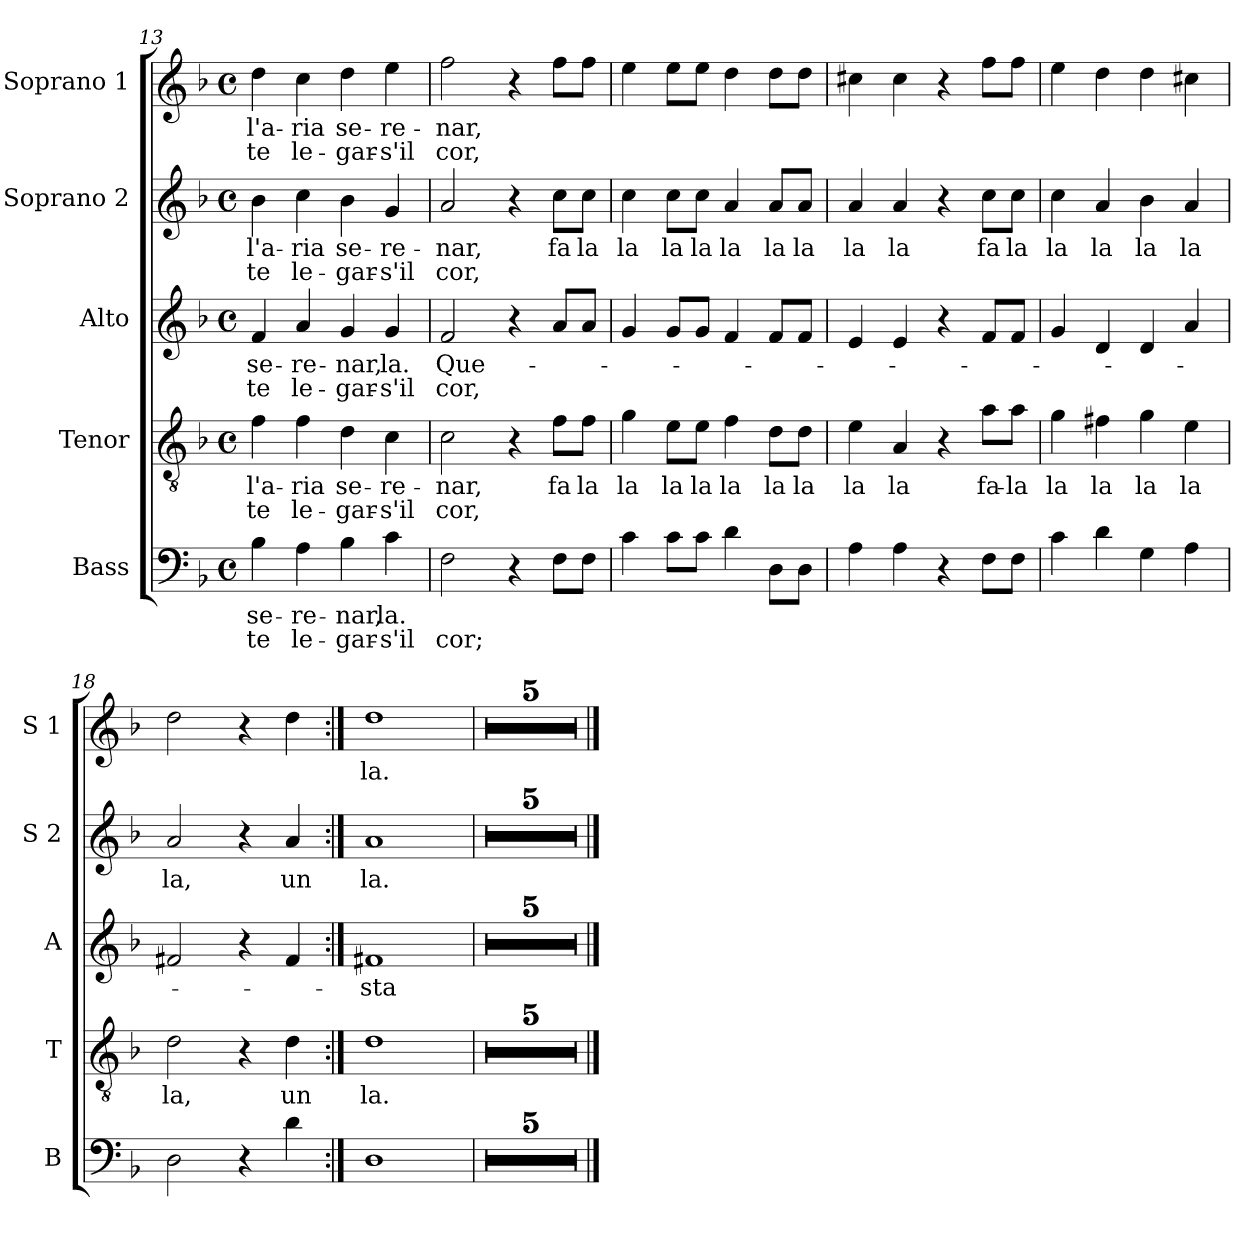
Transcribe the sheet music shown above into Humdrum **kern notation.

**kern	**text	**text	**kern	**text	**text	**kern	**text	**text	**kern	**text	**text	**kern	**text	**text
*part5	*part5	*part5	*part4	*part4	*part4	*part3	*part3	*part3	*part2	*part2	*part2	*part1	*part1	*part1
*staff5	*staff5	*staff5	*staff4	*staff4	*staff4	*staff3	*staff3	*staff3	*staff2	*staff2	*staff2	*staff1	*staff1	*staff1
*I"Bass	*	*	*I"Tenor	*	*	*I"Alto	*	*	*I"Soprano 2	*	*	*I"Soprano 1	*	*
*I'B	*	*	*I'T	*	*	*I'A	*	*	*I'S 2	*	*	*I'S 1	*	*
*clefF4	*	*	*clefGv2	*	*	*clefG2	*	*	*clefG2	*	*	*clefG2	*	*
*k[b-]	*	*	*k[b-]	*	*	*k[b-]	*	*	*k[b-]	*	*	*k[b-]	*	*
*F:	*	*	*F:	*	*	*F:	*	*	*F:	*	*	*F:	*	*
*M4/4	*	*	*M4/4	*	*	*M4/4	*	*	*M4/4	*	*	*M4/4	*	*
*met(c)	*	*	*met(c)	*	*	*met(c)	*	*	*met(c)	*	*	*met(c)	*	*
=13	=13	=13	=13	=13	=13	=13	=13	=13	=13	=13	=13	=13	=13	=13
!	!LO:LY:b	!LO:LY:b	!	!LO:LY:b	!LO:LY:b	!	!LO:LY:b	!LO:LY:b	!	!LO:LY:b	!LO:LY:b	!	!LO:LY:b	!LO:LY:b
4B-\	se-	-te	4f\	l'a-	-te	4f/	se-	-te	4b-\	l'a-	-te	4dd\	l'a-	-te
!	!LO:LY:b	!LO:LY:b	!	!LO:LY:b	!LO:LY:b	!	!LO:LY:b	!LO:LY:b	!	!LO:LY:b	!LO:LY:b	!	!LO:LY:b	!LO:LY:b
4A\	-re-	le-	4f\	-ria	le-	4a/	-re-	le-	4cc\	-ria	le-	4cc\	-ria	le-
!	!LO:LY:b	!LO:LY:b	!	!LO:LY:b	!LO:LY:b	!	!LO:LY:b	!LO:LY:b	!	!LO:LY:b	!LO:LY:b	!	!LO:LY:b	!LO:LY:b
4B-\	-nar,	-gar-	4d\	se-	-gar-	4g/	-nar,	-gar-	4b-\	se-	-gar-	4dd\	se-	-gar-
!	!LO:LY:b	!LO:LY:b	!	!LO:LY:b	!LO:LY:b	!	!LO:LY:b	!LO:LY:b	!	!LO:LY:b	!LO:LY:b	!	!LO:LY:b	!LO:LY:b
4c\	la.	-s'il	4c\	-re-	-s'il	4g/	la.	-s'il	4g/	-re-	-s'il	4ee\	-re-	-s'il
=14	=14	=14	=14	=14	=14	=14	=14	=14	=14	=14	=14	=14	=14	=14
!	!	!LO:LY:b	!	!LO:LY:b	!LO:LY:b	!	!LO:LY:b	!LO:LY:b	!	!LO:LY:b	!LO:LY:b	!	!LO:LY:b	!LO:LY:b
2F\	.	cor;	2c\	-nar,	cor,	2f/	Que-	cor,	2a/	-nar,	cor,	2ff\	-nar,	cor,
4r	.	.	4r	.	.	4r	.	.	4r	.	.	4r	.	.
!	!	!	!	!LO:LY:b	!	!	!	!	!	!LO:LY:b	!	!	!	!
8F\L	.	.	8f\L	fa	.	8a/L	.	.	8cc\L	fa	.	8ff\L	.	.
!	!	!	!	!LO:LY:b	!	!	!	!	!	!LO:LY:b	!	!	!	!
8F\J	.	.	8f\J	la	.	8a/J	.	.	8cc\J	la	.	8ff\J	.	.
=15	=15	=15	=15	=15	=15	=15	=15	=15	=15	=15	=15	=15	=15	=15
!	!	!	!	!LO:LY:b	!	!	!	!	!	!LO:LY:b	!	!	!	!
4c\	.	.	4g\	la	.	4g/	.	.	4cc\	la	.	4ee\	.	.
!	!	!	!	!LO:LY:b	!	!	!	!	!	!LO:LY:b	!	!	!	!
8c\L	.	.	8e\L	la	.	8g/L	.	.	8cc\L	la	.	8ee\L	.	.
!	!	!	!	!LO:LY:b	!	!	!	!	!	!LO:LY:b	!	!	!	!
8c\J	.	.	8e\J	la	.	8g/J	.	.	8cc\J	la	.	8ee\J	.	.
!	!	!	!	!LO:LY:b	!	!	!	!	!	!LO:LY:b	!	!	!	!
4d\	.	.	4f\	la	.	4f/	.	.	4a/	la	.	4dd\	.	.
!	!	!	!	!LO:LY:b	!	!	!	!	!	!LO:LY:b	!	!	!	!
8D\L	.	.	8d\L	la	.	8f/L	.	.	8a/L	la	.	8dd\L	.	.
!	!	!	!	!LO:LY:b	!	!	!	!	!	!LO:LY:b	!	!	!	!
8D\J	.	.	8d\J	la	.	8f/J	.	.	8a/J	la	.	8dd\J	.	.
!!LO:LB:g=z
=16	=16	=16	=16	=16	=16	=16	=16	=16	=16	=16	=16	=16	=16	=16
!	!	!	!	!LO:LY:b	!	!	!	!	!	!LO:LY:b	!	!	!	!
4A\	.	.	4e\	la	.	4e/	.	.	4a/	la	.	4cc#X\	.	.
!	!	!	!	!LO:LY:b	!	!	!	!	!	!LO:LY:b	!	!	!	!
4A\	.	.	4A/	la	.	4e/	.	.	4a/	la	.	4cc#\	.	.
4r	.	.	4r	.	.	4r	.	.	4r	.	.	4r	.	.
!	!	!	!	!LO:LY:b	!	!	!	!	!	!LO:LY:b	!	!	!	!
8F\L	.	.	8a\L	fa-	.	8f/L	.	.	8cc\L	fa	.	8ff\L	.	.
!	!	!	!	!LO:LY:b	!	!	!	!	!	!LO:LY:b	!	!	!	!
8F\J	.	.	8a\J	-la	.	8f/J	.	.	8cc\J	la	.	8ff\J	.	.
=17	=17	=17	=17	=17	=17	=17	=17	=17	=17	=17	=17	=17	=17	=17
!	!	!	!	!LO:LY:b	!	!	!	!	!	!LO:LY:b	!	!	!	!
4c\	.	.	4g\	la	.	4g/	.	.	4cc\	la	.	4ee\	.	.
!	!	!	!	!LO:LY:b	!	!	!	!	!	!LO:LY:b	!	!	!	!
4d\	.	.	4f#X\	la	.	4d/	.	.	4a/	la	.	4dd\	.	.
!	!	!	!	!LO:LY:b	!	!	!	!	!	!LO:LY:b	!	!	!	!
4G\	.	.	4g\	la	.	4d/	.	.	4b-\	la	.	4dd\	.	.
!	!	!	!	!LO:LY:b	!	!	!	!	!	!LO:LY:b	!	!	!	!
4A\	.	.	4e\	la	.	4a/	.	.	4a/	la	.	4cc#X\	.	.
=18	=18	=18	=18	=18	=18	=18	=18	=18	=18	=18	=18	=18	=18	=18
!	!	!	!	!LO:LY:b	!	!	!	!	!	!LO:LY:b	!	!	!	!
2D\	.	.	2d\	la,	.	2f#X/	.	.	2a/	la,	.	2dd\	.	.
4r	.	.	4r	.	.	4r	.	.	4r	.	.	4r	.	.
!	!	!	!	!LO:LY:b	!	!	!	!	!	!LO:LY:b	!	!	!	!
4d\	.	.	4d\	un	.	4f#/	.	.	4a/	un	.	4dd\	.	.
=19:|!	=19:|!	=19:|!	=19:|!	=19:|!	=19:|!	=19:|!	=19:|!	=19:|!	=19:|!	=19:|!	=19:|!	=19:|!	=19:|!	=19:|!
!	!	!	!	!LO:LY:b	!	!	!LO:LY:b	!	!	!LO:LY:b	!	!	!LO:LY:b	!
1D	.	.	1d	la.	.	1f#X	-sta	.	1a	la.	.	1dd	la.	.
!!LO:PB:g=z
=20	=20	=20	=20	=20	=20	=20	=20	=20	=20	=20	=20	=20	=20	=20
1r	.	.	1r	.	.	1r	.	.	1r	.	.	1r	.	.
=21	=21	=21	=21	=21	=21	=21	=21	=21	=21	=21	=21	=21	=21	=21
1r	.	.	1r	.	.	1r	.	.	1r	.	.	1r	.	.
=22	=22	=22	=22	=22	=22	=22	=22	=22	=22	=22	=22	=22	=22	=22
1r	.	.	1r	.	.	1r	.	.	1r	.	.	1r	.	.
=23	=23	=23	=23	=23	=23	=23	=23	=23	=23	=23	=23	=23	=23	=23
1r	.	.	1r	.	.	1r	.	.	1r	.	.	1r	.	.
=24	=24	=24	=24	=24	=24	=24	=24	=24	=24	=24	=24	=24	=24	=24
1r	.	.	1r	.	.	1r	.	.	1r	.	.	1r	.	.
==	==	==	==	==	==	==	==	==	==	==	==	==	==	==
*-	*-	*-	*-	*-	*-	*-	*-	*-	*-	*-	*-	*-	*-	*-
